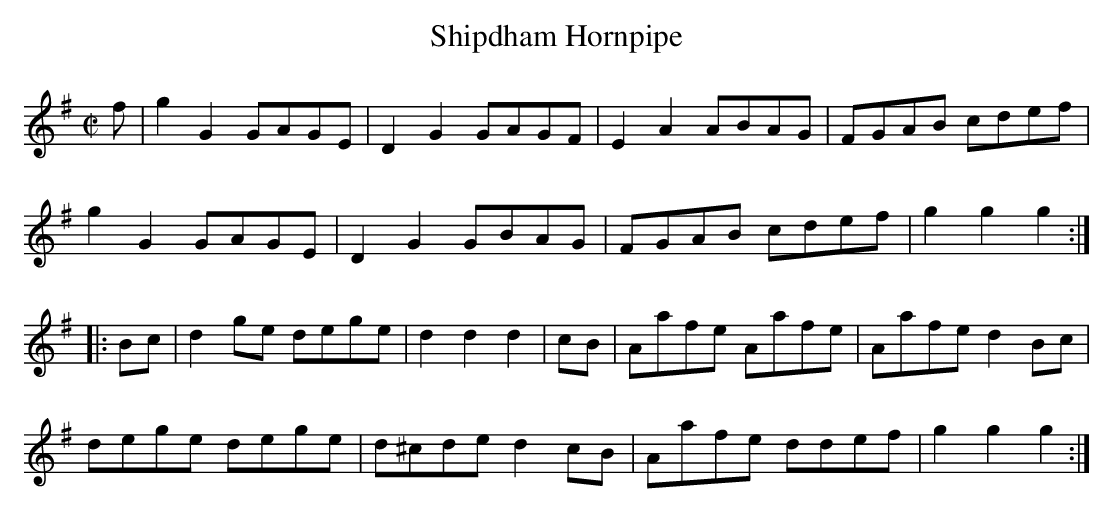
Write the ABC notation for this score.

X:1
T:Shipdham Hornpipe
M:C|
L:1/8
K:G
f|g2 G2 GAGE|D2G2 GAGF|E2A2 ABAG|FGAB cdef|
g2G2 GAGE|D2G2 GBAG|FGAB cdef |g2g2g2:|
|:Bc|d2ge dege|d2d2d2|cB|Aafe Aafe|Aafe d2 Bc|
dege dege|d^cde d2 cB|Aafe ddef|g2g2g2:|]
